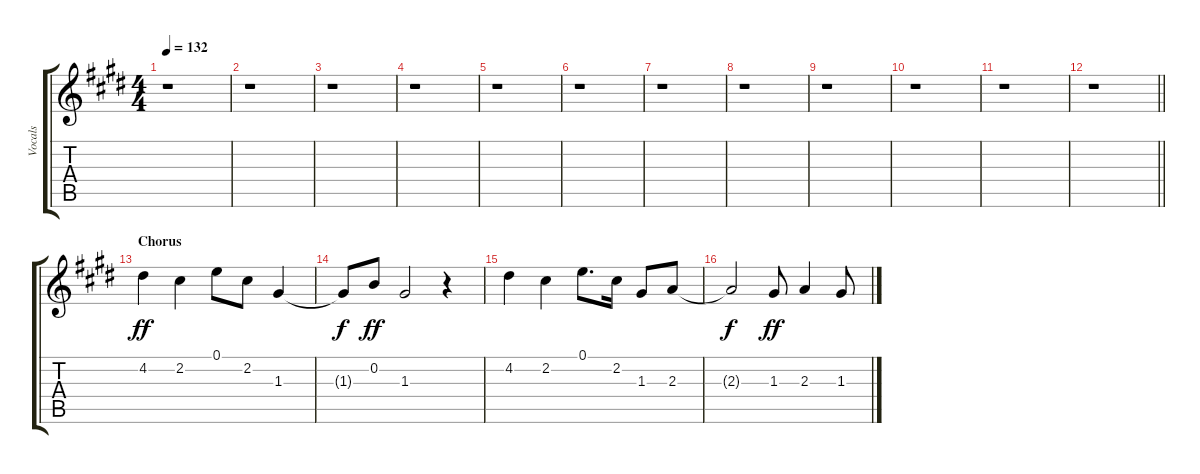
\track ("Vocals" "Vocals") {instrument electricguitarjazz}
\staff {score tabs}
\tuning (E4 B3 G3 D3 A2 E2) {hide}
\ts (4 4)
\tempo 132
\clef g2
\ks e
r.1{dy f} |
r.1 |
r.1 |
r.1 |
r.1 |
r.1 |
r.1 |
r.1 |
r.1 |
r.1 |
r.1 |
\barLineRight lightlight
r.1 |
\section ("" "Chorus")
4.2.4{dy ff} 2.2.4 0.1.8 2.2.8 1.3.4 |
1.3{t}.8{dy f} 0.2.8{dy ff} 1.3.2 r.4 |
4.2.4 2.2.4 0.1.8{d} 2.2.16 1.3.8 2.3.8 |
2.3{t}.2{dy f} 1.3.8{dy ff} 2.3.4 1.3.8
